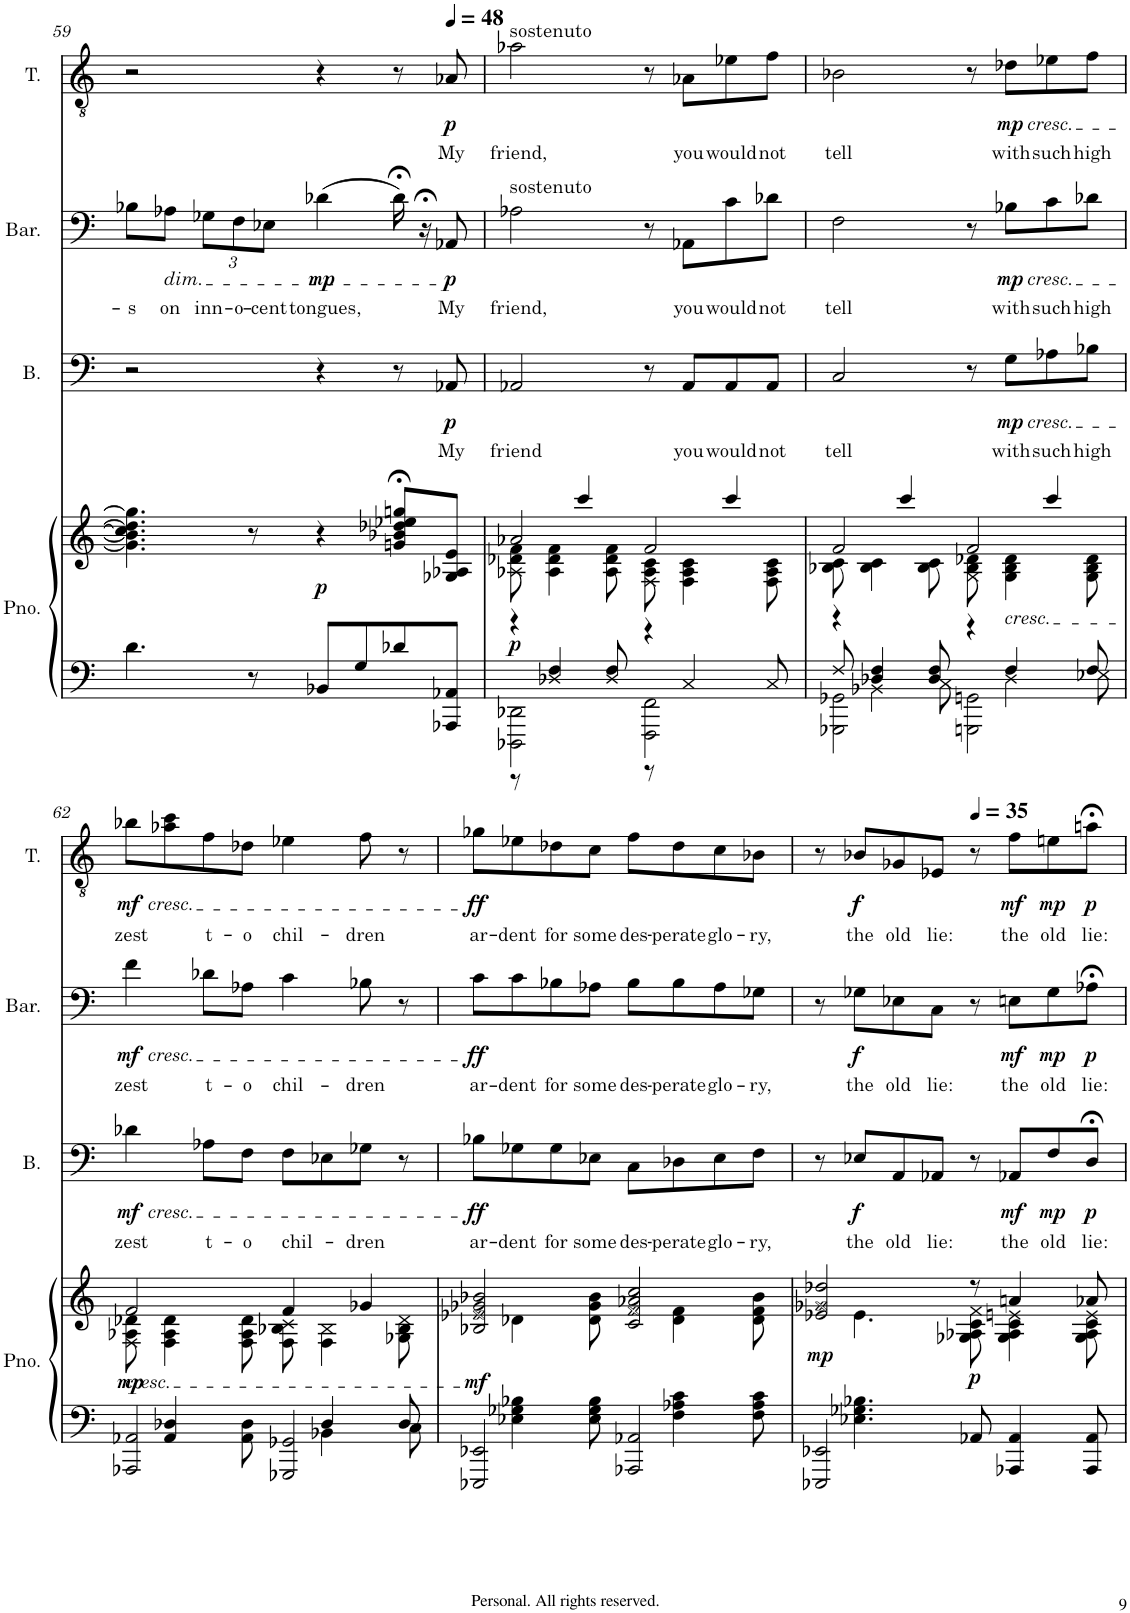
**kern	**kern	**dynam	**kern	**text	**dynam	**kern	**text	**dynam	**kern	**text	**dynam
*part4	*part4	*part4	*part3	*part3	*part3	*part2	*part2	*part2	*part1	*part1	*part1
*staff5	*staff4	*staff4/5	*staff3	*staff3	*staff3	*staff2	*staff2	*staff2	*staff1	*staff1	*staff1
*I"Piano	*	*	*I"Bass	*	*	*I"Baritone	*	*	*I"Tenor	*	*
*I'Pno.	*	*	*I'B.	*	*	*I'Bar.	*	*	*I'T.	*	*
!!LO:PB:g=z
*clefF4	*clefG2	*	*clefF4	*	*	*clefF4	*	*	*clefGv2	*	*
*k[]	*k[]	*	*k[]	*	*	*k[]	*	*	*k[]	*	*
*M4/4	*M4/4	*	*M4/4	*	*	*M4/4	*	*	*M4/4	*	*
=59	=59	=59	=59	=59	=59	=59	=59	=59	=59	=59	=59
!	!	!	!	!	!	!	!LO:LY:b	!	!	!	!
4.d\	4.g-\] 4.b-\] 4.cc-\] 4.dd\] 4.gg-\]	.	2r	.	.	8B-X\L	-s	.	2r	.	.
!	!	!	!	!	!	!LO:TX:b:i:t=dim.	!	!	!	!	!
!	!	!	!	!	!	!	!LO:LY:b	!	!	!	!
.	.	.	.	.	.	8A-X\J	on	.	.	.	.
*	*	*	*	*	*	*Xbrackettup	*	*	*	*	*
!	!	!	!	!	!	!	!LO:LY:b	!	!	!	!
.	.	.	.	.	.	12G-X\L	inn-	.	.	.	.
!	!	!	!	!	!	!	!LO:LY:b	!	!	!	!
.	.	.	.	.	.	12F\	-o-	.	.	.	.
8r	8r	.	.	.	.	.	.	.	.	.	.
!	!	!	!	!	!	!	!LO:LY:b	!	!	!	!
.	.	.	.	.	.	12E-X\J	-cent	.	.	.	.
!	!	!LO:DY:b	!	!	!	!	!LO:LY:b	!LO:DY:b	!	!	!
8BB-X/L	4r	p	4r	.	.	(4d-X\	tongues,	mp	4r	.	.
8G/	.	.	.	.	.	.	.	.	.	.	.
8d-X/	8gn/;< 8b-X/;< 8dd-X/;< 8ee-X/;< 8ggn/;<L	.	8r	.	.	16d-;<\)	.	.	8r	.	.
.	.	.	.	.	.	16r;<	.	.	.	.	.
*	*	*	*	*	*	*	*	*	*MM48	*	*
!	!	!	!	!LO:LY:b	!LO:DY:b	!	!LO:LY:b	!LO:DY:b	!	!LO:LY:b	!LO:DY:b
8AAA-X/ 8AA-X/J	8G-X/ 8A-X/ 8e/J	.	8AA-X/	My	p	8AA-X/	My	p	8A-X/	My	p
=60	=60	=60	=60	=60	=60	=60	=60	=60	=60	=60	=60
*^	*^	*	*	*	*	*	*	*	*	*	*
*	*	*	*^	*	*	*	*	*	*	*	*	*	*
!	!	!	!	!	!	!	!	!	!	!	!	!LO:TX:a:t=sostenuto	!	!
!	!	!	!	!	!	!	!	!	!LO:TX:a:t=sostenuto	!	!	!	!	!
!	!	!	!	!	!LO:DY:b	!	!LO:LY:b	!	!	!LO:LY:b	!	!	!LO:LY:b	!
2DDD-X\ 2DD-X\	8r	2a-X/	8A-X\ 8d-X\ 8f\	4r	p	2AA-X/	friend	.	2A-X\	friend,	.	2a-X\	friend,	.
.	4D-X/ 4F/	.	4A-\ 4d-\ 4f\	.	.	.	.	.	.	.	.	.	.	.
.	.	.	.	4ccc/	.	.	.	.	.	.	.	.	.	.
.	8D-/ 8F/	.	8A-\ 8d-\ 8f\	.	.	.	.	.	.	.	.	.	.	.
2FFF\ 2FF\	8r	2f/	8F\ 8A-\ 8c\	4r	.	8r	.	.	8r	.	.	8r	.	.
!	!	!	!	!	!	!	!LO:LY:b	!	!	!LO:LY:b	!	!	!LO:LY:b	!
.	4C/	.	4F\ 4A-\ 4c\	.	.	8AA-/L	you	.	8AA-X\L	you	.	8A-X\L	you	.
!	!	!	!	!	!	!	!LO:LY:b	!	!	!LO:LY:b	!	!	!LO:LY:b	!
.	.	.	.	4ccc/	.	8AA-/	would	.	8c\	would	.	8e-X\	would	.
!	!	!	!	!	!	!	!LO:LY:b	!	!	!LO:LY:b	!	!	!LO:LY:b	!
.	8C/	.	8F\ 8A-\ 8c\	.	.	8AA-/J	not	.	8d-X\J	not	.	8f\J	not	.
=61	=61	=61	=61	=61	=61	=61	=61	=61	=61	=61	=61	=61	=61	=61
*	*^	*	*	*	*	*	*	*	*	*	*	*	*	*
!	!	!	!	!	!	!	!	!LO:LY:b	!	!	!LO:LY:b	!	!	!LO:LY:b	!
2GGG-X\ 2GG-X\	8F/	8ryy	2f/	8B-X\ 8c\	4r	.	2C/	tell	.	2F\	tell	.	2B-X\	tell	.
.	4D-X/ 4F/	4BB-X\	.	4B-\ 4c\	.	.	.	.	.	.	.	.	.	.	.
.	.	.	.	.	4ccc/	.	.	.	.	.	.	.	.	.	.
.	8D-/ 8F/	8C\	.	8B-\ 8c\	.	.	.	.	.	.	.	.	.	.	.
2GGGn\ 2GGn\	8ryy	8ryy	2f/	8G\ 8B-\ 8d-X\	4r	.	8r	.	.	8r	.	.	8r	.	.
!	!	!	!	!	!	!	!	!	!	!	!	!	!LO:TX:b:i:t=cresc.	!	!
!	!	!	!	!	!	!	!	!	!	!LO:TX:b:i:t=cresc.	!	!	!	!	!
!	!	!	!	!	!	!	!LO:TX:b:i:t=cresc.	!	!	!	!	!	!	!	!
!	!	!	!	!LO:TX:b:i:t=cresc.	!	!	!	!	!	!	!	!	!	!	!
!	!	!	!	!	!	!	!	!LO:LY:b	!LO:DY:b	!	!LO:LY:b	!LO:DY:b	!	!LO:LY:b	!LO:DY:b
.	4F/	4D-\	.	4G\ 4B-\ 4d-\	.	.	8G\L	with	mp	8B-X\L	with	mp	8d-X\L	with	mp
!	!	!	!	!	!	!	!	!LO:LY:b	!	!	!LO:LY:b	!	!	!LO:LY:b	!
.	.	.	.	.	4ccc/	.	8A-X\	such	.	8c\	such	.	8e-X\	such	.
!	!	!	!	!	!	!	!	!LO:LY:b	!	!	!LO:LY:b	!	!	!LO:LY:b	!
.	8F/	8E-X\	.	8G\ 8B-\ 8d-\	.	.	8B-X\J	high	.	8d-X\J	high	.	8f\J	high	.
*	*	*	*	*v	*v	*	*	*	*	*	*	*	*	*	*
!!LO:LB:g=z
=62	=62	=62	=62	=62	=62	=62	=62	=62	=62	=62	=62	=62	=62	=62
!	!	!	!	!	!	!	!	!	!	!	!	!LO:TX:b:i:t=cresc.	!	!
!	!	!	!	!	!	!	!	!	!LO:TX:b:i:t=cresc.	!	!	!	!	!
!	!	!	!	!	!	!LO:TX:b:i:t=cresc.	!	!	!	!	!	!	!	!
!	!	!	!LO:TX:b:i:t=cresc.	!	!	!	!	!	!	!	!	!	!	!
!	!	!	!	!	!LO:DY:b	!	!LO:LY:b	!LO:DY:b	!	!LO:LY:b	!LO:DY:b	!	!LO:LY:b	!LO:DY:b
2AAA-X/ 2AA-X/	8ryy	8ryy	2f/	8F\ 8A-X\ 8d-X\	mp	4d-X\	zest	mf	4f\	zest	mf	8b-X\L	zest	mf
*	*v	*v	*	*	*	*	*	*	*	*	*	*	*	*
.	4AA-/ 4D-X/	.	4F\ 4A-\ 4d-\	.	.	.	.	.	.	.	8a-X\ 8cc\	.	.
!	!	!	!	!	!	!LO:LY:b	!	!	!LO:LY:b	!	!	!LO:LY:b	!
.	.	.	.	.	8A-X\L	t-	.	8d-X\L	t-	.	8f\	t-	.
!	!	!	!	!	!	!LO:LY:b	!	!	!LO:LY:b	!	!	!LO:LY:b	!
.	8AA-\ 8D-\	.	8F\ 8A-\ 8d-\	.	8F\J	-o	.	8A-X\J	-o	.	8d-X\J	-o	.
!	!	!	!	!	!	!LO:LY:b	!	!	!LO:LY:b	!	!	!LO:LY:b	!
2GGG-X/ 2GG-X/	8ryy	4f/	8F\ 8B-X\ 8c\	.	8F\L	chil-	.	4c\	chil-	.	4e-X\	chil-	.
*	*^	*	*	*	*	*	*	*	*	*	*	*	*
.	4D-/	4BB-X\	.	4F\ 4B-\	.	8E-X\	.	.	.	.	.	.	.	.
!	!	!	!	!	!	!	!LO:LY:b	!	!	!LO:LY:b	!	!	!LO:LY:b	!
.	.	.	4g-X/	.	.	8G-X\J	-dren	.	8B-X\	-dren	.	8f\	-dren	.
.	8D-/	8C\	.	8G-X\ 8B-\ 8d-\	.	8r	.	.	8r	.	.	8r	.	.
=63	=63	=63	=63	=63	=63	=63	=63	=63	=63	=63	=63	=63	=63	=63
!	!	!	!	!	!LO:DY:b	!	!LO:LY:b	!LO:DY:b	!	!LO:LY:b	!LO:DY:b	!	!LO:LY:b	!LO:DY:b
*	*v	*v	*	*	*	*	*	*	*	*	*	*	*	*
2EEE-X/ 2EE-X/	8ryy	2B-X/ 2e-X/ 2g-X/ 2b-X/	8ryy	mf	8B-X\L	ar-	ff	8c\L	ar-	ff	8g-X\L	ar-	ff
!	!	!	!	!	!	!LO:LY:b	!	!	!LO:LY:b	!	!	!LO:LY:b	!
.	4E-X\ 4G-X\ 4B-X\	.	4d-X\	.	8G-X\	-dent	.	8c\	-dent	.	8e-X\	-dent	.
!	!	!	!	!	!	!LO:LY:b	!	!	!LO:LY:b	!	!	!LO:LY:b	!
.	.	.	.	.	8G-\	for	.	8B-X\	for	.	8d-X\	for	.
!	!	!	!	!	!	!LO:LY:b	!	!	!LO:LY:b	!	!	!LO:LY:b	!
.	8E-\ 8G-\ 8B-\	.	8d-\ 8g-\ 8b-\	.	8E-X\J	some	.	8A-X\J	some	.	8c\J	some	.
!	!	!	!	!	!	!LO:LY:b	!	!	!LO:LY:b	!	!	!LO:LY:b	!
2AAA-X/ 2AA-X/	8ryy	2c/ 2f/ 2a-X/ 2cc/	8ryy	.	8C\L	des-	.	8B-\L	des-	.	8f\L	des-	.
!	!	!	!	!	!	!LO:LY:b	!	!	!LO:LY:b	!	!	!LO:LY:b	!
.	4F\ 4A-X\ 4c\	.	4d-\ 4f\	.	8D-X\	-perate	.	8B-\	-perate	.	8d-\	-perate	.
!	!	!	!	!	!	!LO:LY:b	!	!	!LO:LY:b	!	!	!LO:LY:b	!
.	.	.	.	.	8E-\	glo-	.	8A-\	glo-	.	8c\	glo-	.
!	!	!	!	!	!	!LO:LY:b	!	!	!LO:LY:b	!	!	!LO:LY:b	!
.	8F\ 8A-\ 8c\	.	8d-\ 8f\ 8b-\	.	8F\J	-ry,	.	8G-X\J	-ry,	.	8B-X\J	-ry,	.
=64	=64	=64	=64	=64	=64	=64	=64	=64	=64	=64	=64	=64	=64
!	!	!	!	!LO:DY:b	!	!	!	!	!	!	!	!	!
2EEE-X/ 2EE-X/	8ryy	2e-X/ 2g-X/ 2dd-X/	8ryy	mp	8r	.	.	8r	.	.	8r	.	.
!	!	!	!	!	!	!LO:LY:b	!LO:DY:b	!	!LO:LY:b	!LO:DY:b	!	!LO:LY:b	!LO:DY:b
.	4.E-X\ 4.G-X\ 4.B-X\	.	4.e-\	.	8E-X/L	the	f	8G-X\L	the	f	8B-X/L	the	f
!	!	!	!	!	!	!LO:LY:b	!	!	!LO:LY:b	!	!	!LO:LY:b	!
.	.	.	.	.	8AA/	old	.	8E-X\	old	.	8G-X/	old	.
!	!	!	!	!	!	!LO:LY:b	!	!	!LO:LY:b	!	!	!LO:LY:b	!
.	.	.	.	.	8AA-X/J	lie:	.	8C\J	lie:	.	8E-X/J	lie:	.
*	*	*	*	*	*	*	*	*	*	*	*MM35	*	*
!	!	!	!	!LO:DY:b	!	!	!	!	!	!	!	!	!
8AA-X/	2ryy	8r	8G-X\ 8A-X\ 8c\ 8f\	p	8r	.	.	8r	.	.	8r	.	.
!	!	!	!	!	!	!LO:LY:b	!LO:DY:b	!	!LO:LY:b	!LO:DY:b	!	!LO:LY:b	!LO:DY:b
4AAA-X/ 4AA-/	.	4an/	4G-\ 4A-\ 4c\ 4en\	.	8AA-X/L	the	mf	8En\L	the	mf	8f\L	the	mf
!	!	!	!	!	!	!LO:LY:b	!LO:DY:b	!	!LO:LY:b	!LO:DY:b	!	!LO:LY:b	!LO:DY:b
.	.	.	.	.	8F/	old	mp	8G-\	old	mp	8en\	old	mp
!	!	!	!	!	!	!LO:LY:b	!LO:DY:b	!	!LO:LY:b	!LO:DY:b	!	!LO:LY:b	!LO:DY:b
8AAA-/ 8AA-/	.	8a-X/	8G-\ 8A-\ 8c\ 8e\	.	8D;</J	lie:	p	8A-X;<\J	lie:	p	8an;<\J	lie:	p
*v	*v	*	*	*	*	*	*	*	*	*	*	*	*
*	*v	*v	*	*	*	*	*	*	*	*	*	*
=	=	=	=	=	=	=	=	=	=	=	=
*-	*-	*-	*-	*-	*-	*-	*-	*-	*-	*-	*-
